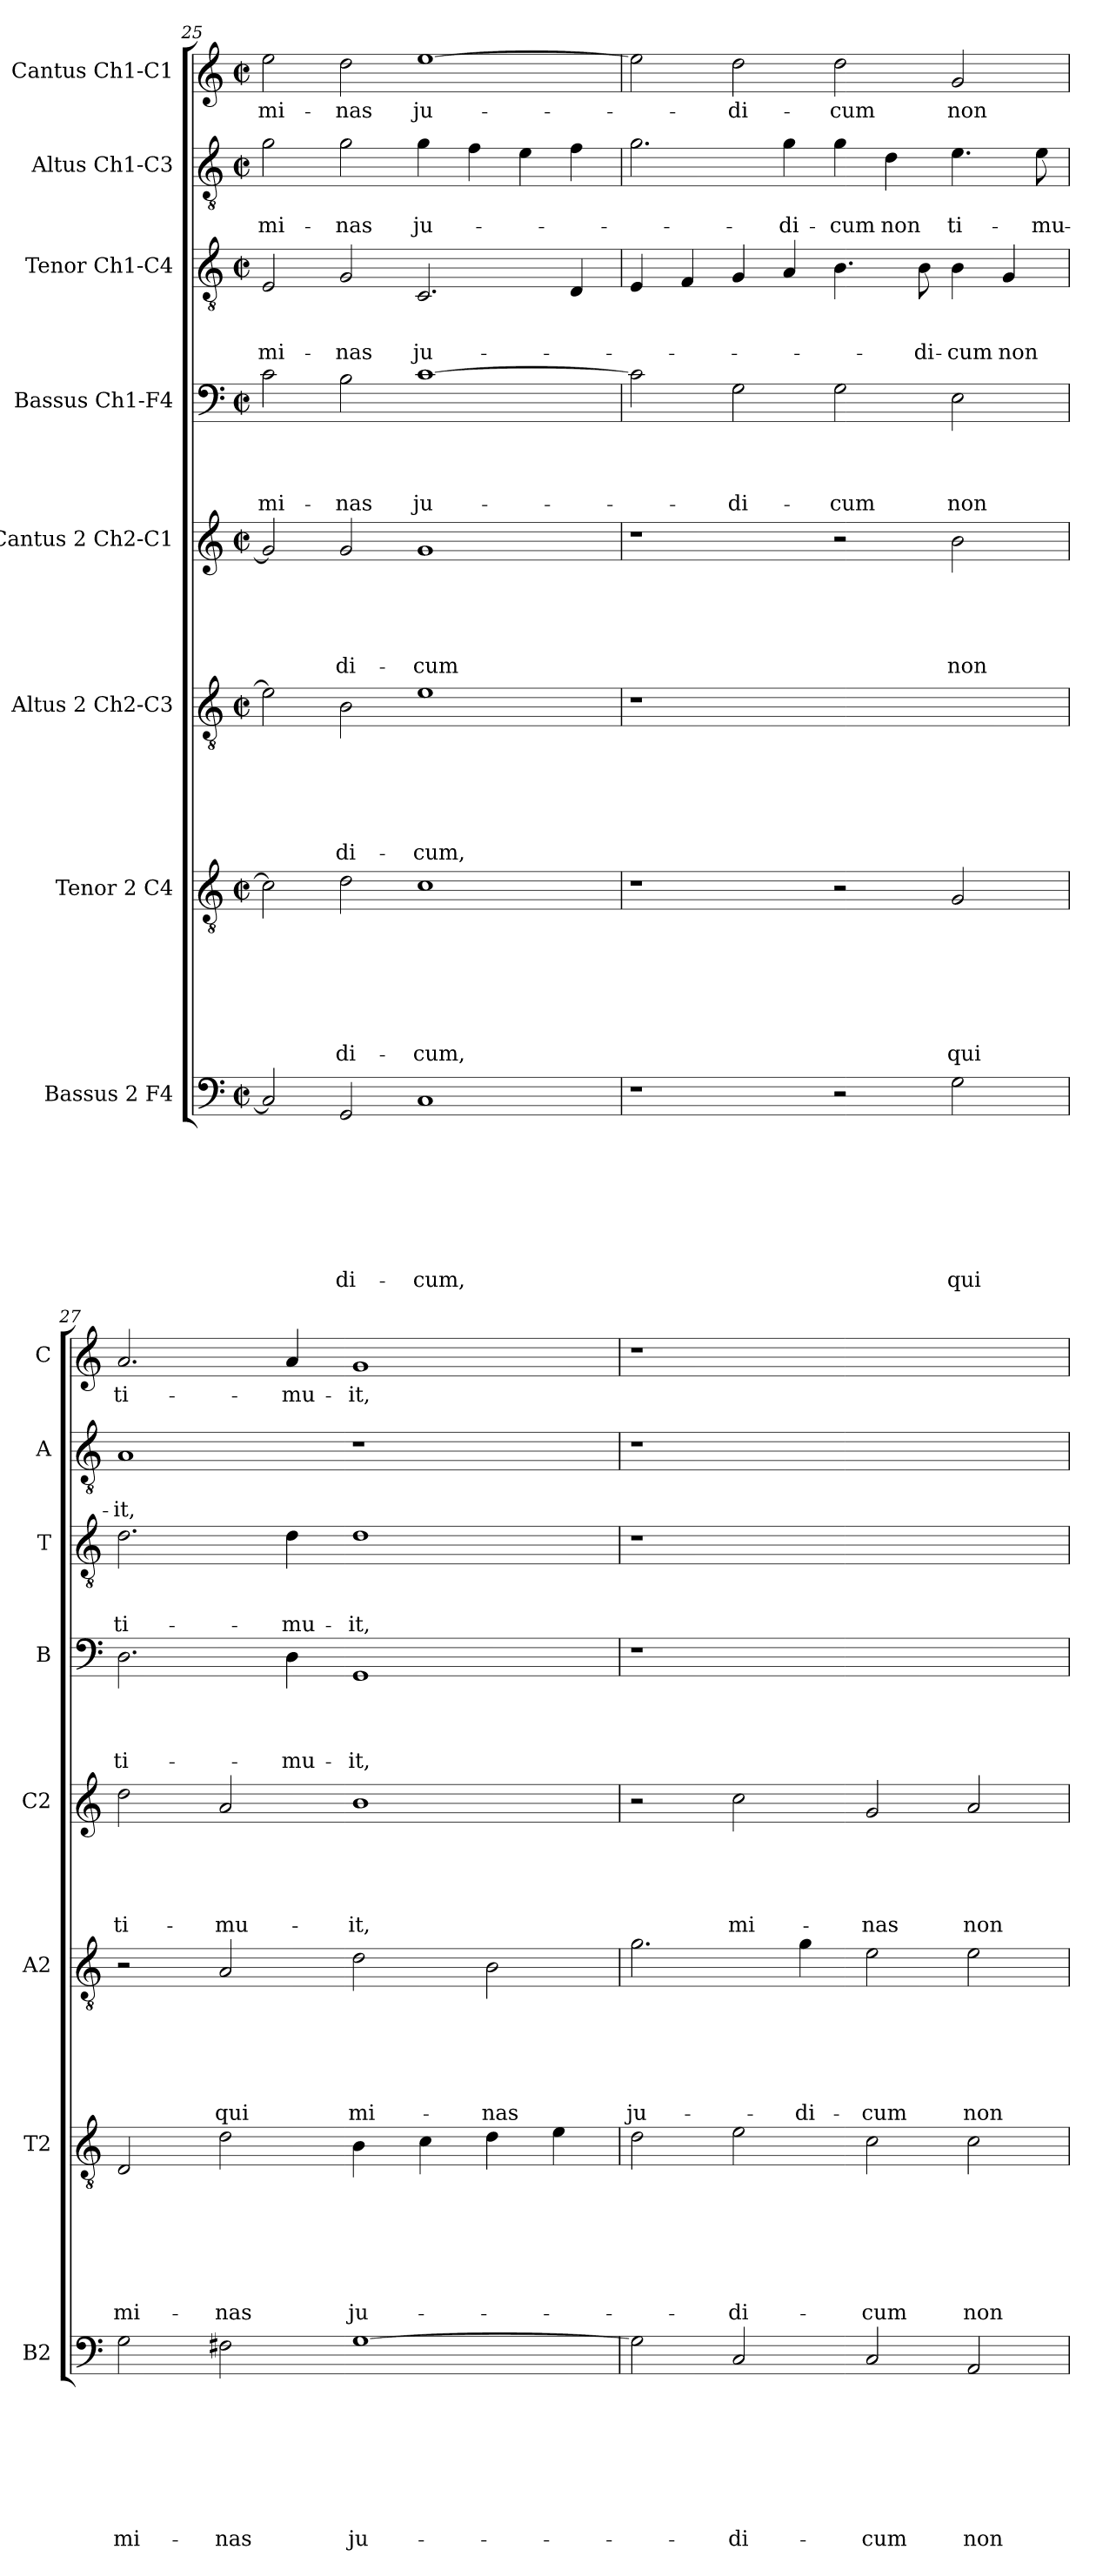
**kern	**text	**text	**text	**text	**text	**text	**text	**text	**kern	**text	**text	**text	**text	**text	**text	**text	**kern	**text	**text	**text	**text	**text	**text	**kern	**text	**text	**text	**text	**text	**kern	**text	**text	**text	**text	**kern	**text	**text	**text	**kern	**text	**text	**kern	**text
*part8	*part8	*part8	*part8	*part8	*part8	*part8	*part8	*part8	*part7	*part7	*part7	*part7	*part7	*part7	*part7	*part7	*part6	*part6	*part6	*part6	*part6	*part6	*part6	*part5	*part5	*part5	*part5	*part5	*part5	*part4	*part4	*part4	*part4	*part4	*part3	*part3	*part3	*part3	*part2	*part2	*part2	*part1	*part1
*staff8	*staff8	*staff8	*staff8	*staff8	*staff8	*staff8	*staff8	*staff8	*staff7	*staff7	*staff7	*staff7	*staff7	*staff7	*staff7	*staff7	*staff6	*staff6	*staff6	*staff6	*staff6	*staff6	*staff6	*staff5	*staff5	*staff5	*staff5	*staff5	*staff5	*staff4	*staff4	*staff4	*staff4	*staff4	*staff3	*staff3	*staff3	*staff3	*staff2	*staff2	*staff2	*staff1	*staff1
*I"Bassus 2 F4	*	*	*	*	*	*	*	*	*I"Tenor 2 C4	*	*	*	*	*	*	*	*I"Altus 2 Ch2-C3	*	*	*	*	*	*	*I"Cantus 2 Ch2-C1	*	*	*	*	*	*I"Bassus  Ch1-F4	*	*	*	*	*I"Tenor Ch1-C4	*	*	*	*I"Altus  Ch1-C3	*	*	*I"Cantus Ch1-C1	*
*I'B2	*	*	*	*	*	*	*	*	*I'T2	*	*	*	*	*	*	*	*I'A2	*	*	*	*	*	*	*I'C2	*	*	*	*	*	*I'B	*	*	*	*	*I'T	*	*	*	*I'A	*	*	*I'C	*
*clefF4	*	*	*	*	*	*	*	*	*clefGv2	*	*	*	*	*	*	*	*clefGv2	*	*	*	*	*	*	*clefG2	*	*	*	*	*	*clefF4	*	*	*	*	*clefGv2	*	*	*	*clefGv2	*	*	*clefG2	*
*k[]	*	*	*	*	*	*	*	*	*k[]	*	*	*	*	*	*	*	*k[]	*	*	*	*	*	*	*k[]	*	*	*	*	*	*k[]	*	*	*	*	*k[]	*	*	*	*k[]	*	*	*k[]	*
*C:	*	*	*	*	*	*	*	*	*C:	*	*	*	*	*	*	*	*C:	*	*	*	*	*	*	*C:	*	*	*	*	*	*C:	*	*	*	*	*C:	*	*	*	*C:	*	*	*C:	*
*M2/2	*	*	*	*	*	*	*	*	*M2/2	*	*	*	*	*	*	*	*M2/2	*	*	*	*	*	*	*M2/2	*	*	*	*	*	*M2/2	*	*	*	*	*M2/2	*	*	*	*M2/2	*	*	*M2/2	*
*met(c|)	*	*	*	*	*	*	*	*	*met(c|)	*	*	*	*	*	*	*	*met(c|)	*	*	*	*	*	*	*met(c|)	*	*	*	*	*	*met(c|)	*	*	*	*	*met(c|)	*	*	*	*met(c|)	*	*	*met(c|)	*
=25	=25	=25	=25	=25	=25	=25	=25	=25	=25	=25	=25	=25	=25	=25	=25	=25	=25	=25	=25	=25	=25	=25	=25	=25	=25	=25	=25	=25	=25	=25	=25	=25	=25	=25	=25	=25	=25	=25	=25	=25	=25	=25	=25
!	!	!	!	!	!	!	!	!	!	!	!	!	!	!	!	!	!	!	!	!	!	!	!	!	!	!	!	!	!	!	!	!	!	!LO:LY:b	!	!	!	!LO:LY:b	!	!	!LO:LY:b	!	!LO:LY:b
2C/]	.	.	.	.	.	.	.	.	2c\]	.	.	.	.	.	.	.	2e\]	.	.	.	.	.	.	2g/]	.	.	.	.	.	2c\	.	.	.	mi-	2E/	.	.	mi-	2g\	.	mi-	2ee\	mi-
!	!	!	!	!	!	!	!	!LO:LY:b	!	!	!	!	!	!	!	!LO:LY:b	!	!	!	!	!	!	!LO:LY:b	!	!	!	!	!	!LO:LY:b	!	!	!	!	!LO:LY:b	!	!	!	!LO:LY:b	!	!	!LO:LY:b	!	!LO:LY:b
2GG/	.	.	.	.	.	.	.	-di-	2d\	.	.	.	.	.	.	-di-	2B\	.	.	.	.	.	-di-	2g/	.	.	.	.	-di-	2B\	.	.	.	-nas	2G/	.	.	-nas	2g\	.	-nas	2dd\	-nas
!	!	!	!	!	!	!	!	!LO:LY:b	!	!	!	!	!	!	!	!LO:LY:b	!	!	!	!	!	!	!LO:LY:b	!	!	!	!	!	!LO:LY:b	!	!	!	!	!LO:LY:b	!	!	!	!LO:LY:b	!	!	!LO:LY:b	!	!LO:LY:b
1C	.	.	.	.	.	.	.	-cum,	1c	.	.	.	.	.	.	-cum,	1e	.	.	.	.	.	-cum,	1g	.	.	.	.	-cum	[1c	.	.	.	ju-	2.C/	.	.	ju-	4g\	.	ju-	[1ee	ju-
.	.	.	.	.	.	.	.	.	.	.	.	.	.	.	.	.	.	.	.	.	.	.	.	.	.	.	.	.	.	.	.	.	.	.	.	.	.	.	4f\	.	.	.	.
.	.	.	.	.	.	.	.	.	.	.	.	.	.	.	.	.	.	.	.	.	.	.	.	.	.	.	.	.	.	.	.	.	.	.	.	.	.	.	4e\	.	.	.	.
.	.	.	.	.	.	.	.	.	.	.	.	.	.	.	.	.	.	.	.	.	.	.	.	.	.	.	.	.	.	.	.	.	.	.	4D/	.	.	.	4f\	.	.	.	.
=26	=26	=26	=26	=26	=26	=26	=26	=26	=26	=26	=26	=26	=26	=26	=26	=26	=26	=26	=26	=26	=26	=26	=26	=26	=26	=26	=26	=26	=26	=26	=26	=26	=26	=26	=26	=26	=26	=26	=26	=26	=26	=26	=26
1r	.	.	.	.	.	.	.	.	1r	.	.	.	.	.	.	.	1r	.	.	.	.	.	.	1r	.	.	.	.	.	2c\]	.	.	.	.	4E/	.	.	.	2.g\	.	.	2ee\]	.
.	.	.	.	.	.	.	.	.	.	.	.	.	.	.	.	.	.	.	.	.	.	.	.	.	.	.	.	.	.	.	.	.	.	.	4F/	.	.	.	.	.	.	.	.
!	!	!	!	!	!	!	!	!	!	!	!	!	!	!	!	!	!	!	!	!	!	!	!	!	!	!	!	!	!	!	!	!	!	!LO:LY:b	!	!	!	!	!	!	!	!	!LO:LY:b
.	.	.	.	.	.	.	.	.	.	.	.	.	.	.	.	.	.	.	.	.	.	.	.	.	.	.	.	.	.	2G\	.	.	.	-di-	4G/	.	.	.	.	.	.	2dd\	-di-
!	!	!	!	!	!	!	!	!	!	!	!	!	!	!	!	!	!	!	!	!	!	!	!	!	!	!	!	!	!	!	!	!	!	!	!	!	!	!	!	!	!LO:LY:b	!	!
.	.	.	.	.	.	.	.	.	.	.	.	.	.	.	.	.	.	.	.	.	.	.	.	.	.	.	.	.	.	.	.	.	.	.	4A/	.	.	.	4g\	.	-di-	.	.
!	!	!	!	!	!	!	!	!	!	!	!	!	!	!	!	!	!	!	!	!	!	!	!	!	!	!	!	!	!	!	!	!	!	!LO:LY:b	!	!	!	!	!	!	!LO:LY:b	!	!LO:LY:b
2r	.	.	.	.	.	.	.	.	2r	.	.	.	.	.	.	.	1ryy	.	.	.	.	.	.	2r	.	.	.	.	.	2G\	.	.	.	-cum	4.B\	.	.	.	4g\	.	-cum	2dd\	-cum
!	!	!	!	!	!	!	!	!	!	!	!	!	!	!	!	!	!	!	!	!	!	!	!	!	!	!	!	!	!	!	!	!	!	!	!	!	!	!	!	!	!LO:LY:b	!	!
.	.	.	.	.	.	.	.	.	.	.	.	.	.	.	.	.	.	.	.	.	.	.	.	.	.	.	.	.	.	.	.	.	.	.	.	.	.	.	4d\	.	non	.	.
!	!	!	!	!	!	!	!	!	!	!	!	!	!	!	!	!	!	!	!	!	!	!	!	!	!	!	!	!	!	!	!	!	!	!	!	!	!	!LO:LY:b	!	!	!	!	!
.	.	.	.	.	.	.	.	.	.	.	.	.	.	.	.	.	.	.	.	.	.	.	.	.	.	.	.	.	.	.	.	.	.	.	8B\	.	.	-di-	.	.	.	.	.
!	!	!	!	!	!	!	!	!LO:LY:b	!	!	!	!	!	!	!	!LO:LY:b	!	!	!	!	!	!	!	!	!	!	!	!	!LO:LY:b	!	!	!	!	!LO:LY:b	!	!	!	!LO:LY:b	!	!	!LO:LY:b	!	!LO:LY:b
2G\	.	.	.	.	.	.	.	qui	2G/	.	.	.	.	.	.	qui	.	.	.	.	.	.	.	2b\	.	.	.	.	non	2E\	.	.	.	non	4B\	.	.	-cum	4.e\	.	ti-	2g/	non
!	!	!	!	!	!	!	!	!	!	!	!	!	!	!	!	!	!	!	!	!	!	!	!	!	!	!	!	!	!	!	!	!	!	!	!	!	!	!LO:LY:b	!	!	!	!	!
.	.	.	.	.	.	.	.	.	.	.	.	.	.	.	.	.	.	.	.	.	.	.	.	.	.	.	.	.	.	.	.	.	.	.	4G/	.	.	non	.	.	.	.	.
!	!	!	!	!	!	!	!	!	!	!	!	!	!	!	!	!	!	!	!	!	!	!	!	!	!	!	!	!	!	!	!	!	!	!	!	!	!	!	!	!	!LO:LY:b	!	!
.	.	.	.	.	.	.	.	.	.	.	.	.	.	.	.	.	.	.	.	.	.	.	.	.	.	.	.	.	.	.	.	.	.	.	.	.	.	.	8e\	.	-mu-	.	.
=27	=27	=27	=27	=27	=27	=27	=27	=27	=27	=27	=27	=27	=27	=27	=27	=27	=27	=27	=27	=27	=27	=27	=27	=27	=27	=27	=27	=27	=27	=27	=27	=27	=27	=27	=27	=27	=27	=27	=27	=27	=27	=27	=27
!	!	!	!	!	!	!	!	!LO:LY:b	!	!	!	!	!	!	!	!LO:LY:b	!	!	!	!	!	!	!	!	!	!	!	!	!LO:LY:b	!	!	!	!	!LO:LY:b	!	!	!	!LO:LY:b	!	!	!LO:LY:b	!	!LO:LY:b
2G\	.	.	.	.	.	.	.	mi-	2D/	.	.	.	.	.	.	mi-	2r	.	.	.	.	.	.	2dd\	.	.	.	.	ti-	2.D\	.	.	.	ti-	2.d\	.	.	ti-	1A	.	-it,	2.a/	ti-
!	!	!	!	!	!	!	!	!LO:LY:b	!	!	!	!	!	!	!	!LO:LY:b	!	!	!	!	!	!	!LO:LY:b	!	!	!	!	!	!LO:LY:b	!	!	!	!	!	!	!	!	!	!	!	!	!	!
2F#X\	.	.	.	.	.	.	.	-nas	2d\	.	.	.	.	.	.	-nas	2A/	.	.	.	.	.	qui	2a/	.	.	.	.	-mu-	.	.	.	.	.	.	.	.	.	.	.	.	.	.
!	!	!	!	!	!	!	!	!	!	!	!	!	!	!	!	!	!	!	!	!	!	!	!	!	!	!	!	!	!	!	!	!	!	!LO:LY:b	!	!	!	!LO:LY:b	!	!	!	!	!LO:LY:b
.	.	.	.	.	.	.	.	.	.	.	.	.	.	.	.	.	.	.	.	.	.	.	.	.	.	.	.	.	.	4D\	.	.	.	-mu-	4d\	.	.	-mu-	.	.	.	4a/	-mu-
!	!	!	!	!	!	!	!	!LO:LY:b	!	!	!	!	!	!	!	!LO:LY:b	!	!	!	!	!	!	!LO:LY:b	!	!	!	!	!	!LO:LY:b	!	!	!	!	!LO:LY:b	!	!	!	!LO:LY:b	!	!	!	!	!LO:LY:b
[1G	.	.	.	.	.	.	.	ju-	4B\	.	.	.	.	.	.	ju-	2d\	.	.	.	.	.	mi-	1b	.	.	.	.	-it,	1GG	.	.	.	-it,	1d	.	.	-it,	1r	.	.	1g	-it,
.	.	.	.	.	.	.	.	.	4c\	.	.	.	.	.	.	.	.	.	.	.	.	.	.	.	.	.	.	.	.	.	.	.	.	.	.	.	.	.	.	.	.	.	.
!	!	!	!	!	!	!	!	!	!	!	!	!	!	!	!	!	!	!	!	!	!	!	!LO:LY:b	!	!	!	!	!	!	!	!	!	!	!	!	!	!	!	!	!	!	!	!
.	.	.	.	.	.	.	.	.	4d\	.	.	.	.	.	.	.	2B\	.	.	.	.	.	-nas	.	.	.	.	.	.	.	.	.	.	.	.	.	.	.	.	.	.	.	.
.	.	.	.	.	.	.	.	.	4e\	.	.	.	.	.	.	.	.	.	.	.	.	.	.	.	.	.	.	.	.	.	.	.	.	.	.	.	.	.	.	.	.	.	.
!!LO:LB:g=z
=28	=28	=28	=28	=28	=28	=28	=28	=28	=28	=28	=28	=28	=28	=28	=28	=28	=28	=28	=28	=28	=28	=28	=28	=28	=28	=28	=28	=28	=28	=28	=28	=28	=28	=28	=28	=28	=28	=28	=28	=28	=28	=28	=28
!	!	!	!	!	!	!	!	!	!	!	!	!	!	!	!	!	!	!	!	!	!	!	!LO:LY:b	!	!	!	!	!	!	!	!	!	!	!	!	!	!	!	!	!	!	!	!
2G\]	.	.	.	.	.	.	.	.	2d\	.	.	.	.	.	.	.	2.g\	.	.	.	.	.	ju-	2r	.	.	.	.	.	1r	.	.	.	.	1r	.	.	.	1r	.	.	1r	.
!	!	!	!	!	!	!	!	!LO:LY:b	!	!	!	!	!	!	!	!LO:LY:b	!	!	!	!	!	!	!	!	!	!	!	!	!LO:LY:b	!	!	!	!	!	!	!	!	!	!	!	!	!	!
2C/	.	.	.	.	.	.	.	-di-	2e\	.	.	.	.	.	.	-di-	.	.	.	.	.	.	.	2cc\	.	.	.	.	mi-	.	.	.	.	.	.	.	.	.	.	.	.	.	.
!	!	!	!	!	!	!	!	!	!	!	!	!	!	!	!	!	!	!	!	!	!	!	!LO:LY:b	!	!	!	!	!	!	!	!	!	!	!	!	!	!	!	!	!	!	!	!
.	.	.	.	.	.	.	.	.	.	.	.	.	.	.	.	.	4g\	.	.	.	.	.	-di-	.	.	.	.	.	.	.	.	.	.	.	.	.	.	.	.	.	.	.	.
!	!	!	!	!	!	!	!	!LO:LY:b	!	!	!	!	!	!	!	!LO:LY:b	!	!	!	!	!	!	!LO:LY:b	!	!	!	!	!	!LO:LY:b	!	!	!	!	!	!	!	!	!	!	!	!	!	!
2C/	.	.	.	.	.	.	.	-cum	2c\	.	.	.	.	.	.	-cum	2e\	.	.	.	.	.	-cum	2g/	.	.	.	.	-nas	1ryy	.	.	.	.	1ryy	.	.	.	1ryy	.	.	1ryy	.
!	!	!	!	!	!	!	!	!LO:LY:b	!	!	!	!	!	!	!	!LO:LY:b	!	!	!	!	!	!	!LO:LY:b	!	!	!	!	!	!LO:LY:b	!	!	!	!	!	!	!	!	!	!	!	!	!	!
2AA/	.	.	.	.	.	.	.	non	2c\	.	.	.	.	.	.	non	2e\	.	.	.	.	.	non	2a/	.	.	.	.	non	.	.	.	.	.	.	.	.	.	.	.	.	.	.
=	=	=	=	=	=	=	=	=	=	=	=	=	=	=	=	=	=	=	=	=	=	=	=	=	=	=	=	=	=	=	=	=	=	=	=	=	=	=	=	=	=	=	=
*-	*-	*-	*-	*-	*-	*-	*-	*-	*-	*-	*-	*-	*-	*-	*-	*-	*-	*-	*-	*-	*-	*-	*-	*-	*-	*-	*-	*-	*-	*-	*-	*-	*-	*-	*-	*-	*-	*-	*-	*-	*-	*-	*-
